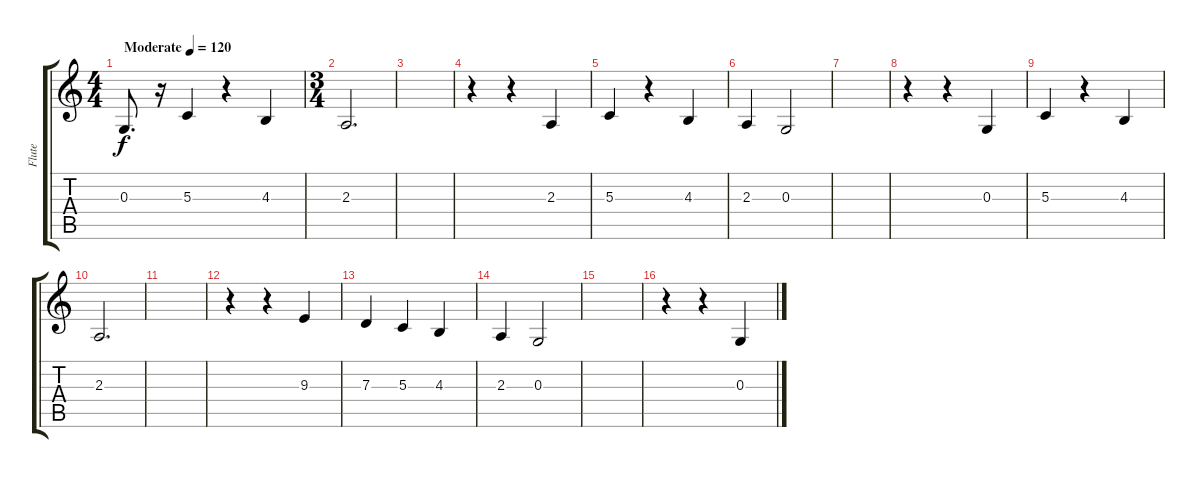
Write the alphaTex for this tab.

\track ("Flute" "Flute") {instrument flute}
\staff {score tabs}
\tuning (E4 B3 G3 D3 A2 E2) {hide}
\ts (4 4)
\tempo (120 "Moderate")
\clef g2
\ks c
0.3.8{d dy f instrument flute} r.16 5.3.4 r.4 4.3.4 |
\ts (3 4)
2.3.2{d} |
|
r.4 r.4 2.3.4 |
5.3.4 r.4 4.3.4 |
2.3.4 0.3.2 |
|
r.4 r.4 0.3.4 |
5.3.4 r.4 4.3.4 |
2.3.2{d} |
|
r.4 r.4 9.3.4 |
7.3.4 5.3.4 4.3.4 |
2.3.4 0.3.2 |
|
r.4 r.4 0.3.4
